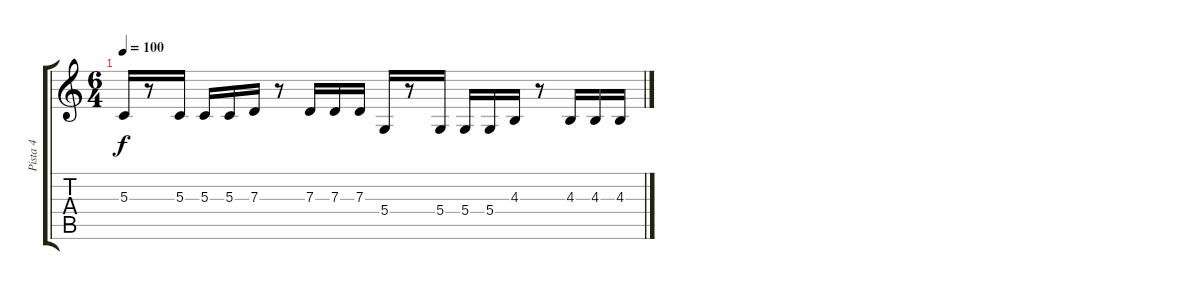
\track ("Pista 4" "Pista 4") {instrument tangoaccordion}
\staff {score tabs}
\tuning (E4 B3 G3 D3 A2 D2) {hide}
\ts (6 4)
\tempo 100
\clef g2
\ks c
5.3.16{dy f} r.8 5.3.16 5.3.16 5.3.16 7.3.16 r.8 7.3.16 7.3.16 7.3.16 5.4.16 r.8 5.4.16 5.4.16 5.4.16 4.3.16 r.8 4.3.16 4.3.16 4.3.16
